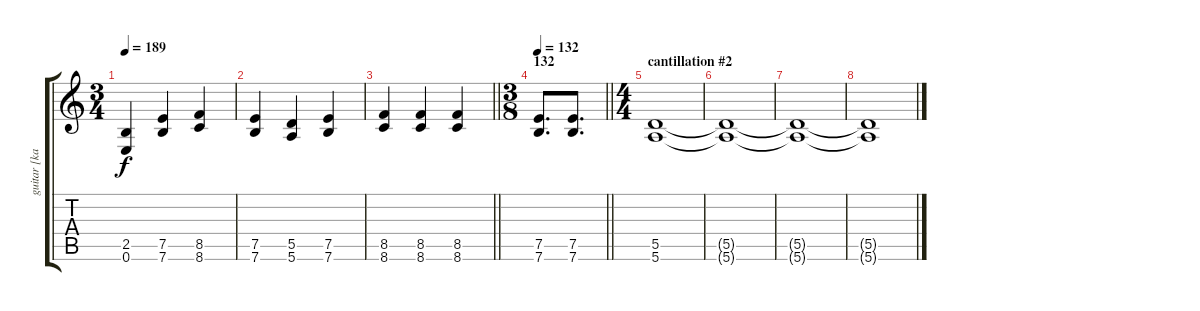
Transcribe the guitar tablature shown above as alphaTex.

\track ("guitar [karukan]" "guitar [ka") {instrument overdrivenguitar}
\staff {score tabs}
\tuning (E4 B3 G3 D3 A2 E2) {hide}
\ts (3 4)
\tempo 189
\clef g2
\ks c
(2.5 0.6).4{dy f} (7.5 7.6).4 (8.5 8.6).4 |
(7.5 7.6).4 (5.5 5.6).4 (7.5 7.6).4 |
\barLineRight lightlight
(8.5 8.6).4 (8.5 8.6).4 (8.5 8.6).4 |
\ts (3 8)
\section ("" "132")
\tempo 134
\tempo 132
\barLineRight lightlight
(7.5 7.6).8{d} (7.5 7.6).8{d} |
\ts (4 4)
\section ("" "cantillation #2")
(5.5 5.6).1{volume 3} |
(5.5{t} 5.6{t}).1 |
(5.5{t} 5.6{t}).1 |
(5.5{t} 5.6{t}).1
